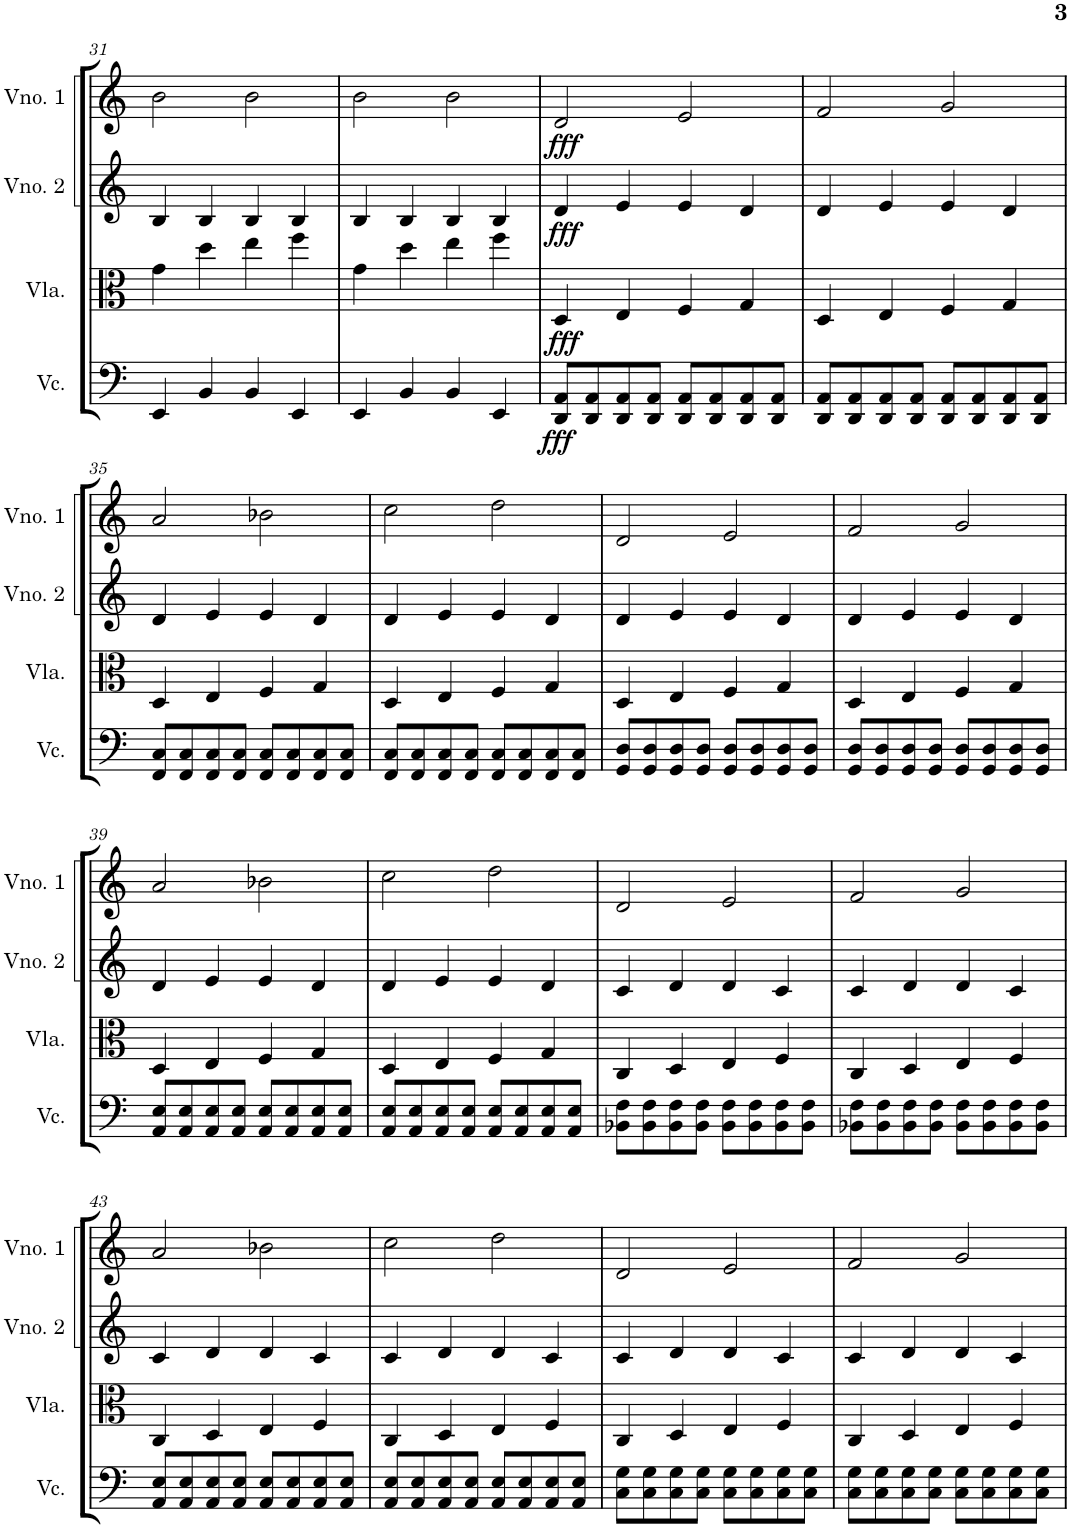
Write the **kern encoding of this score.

**kern	**dynam	**kern	**dynam	**kern	**dynam	**kern	**dynam
*part4	*part4	*part3	*part3	*part2	*part2	*part1	*part1
*staff4	*staff4	*staff3	*staff3	*staff2	*staff2	*staff1	*staff1
*I"Violoncelo	*	*I"Viola	*	*I"Violino 2	*	*I"Violino 1	*
*I'Vc.	*	*I'Vla.	*	*I'Vno. 2	*	*I'Vno. 1	*
!!LO:PB:g=z
*clefF4	*	*clefC3	*	*clefG2	*	*clefG2	*
*k[]	*	*k[]	*	*k[]	*	*k[]	*
*M4/4	*	*M4/4	*	*M4/4	*	*M4/4	*
=31	=31	=31	=31	=31	=31	=31	=31
4EE/	.	4g\	.	4B/	.	2b\	.
4BB/	.	4dd\	.	4B/	.	.	.
4BB/	.	4ee\	.	4B/	.	2b\	.
4EE/	.	4ff\	.	4B/	.	.	.
=32	=32	=32	=32	=32	=32	=32	=32
4EE/	.	4g\	.	4B/	.	2b\	.
4BB/	.	4dd\	.	4B/	.	.	.
4BB/	.	4ee\	.	4B/	.	2b\	.
4EE/	.	4ff\	.	4B/	.	.	.
=33	=33	=33	=33	=33	=33	=33	=33
!	!LO:DY:b	!	!LO:DY:b	!	!LO:DY:b	!	!LO:DY:b
8DD/ 8AA/L	fff	4D/	fff	4d/	fff	2d/	fff
8DD/ 8AA/	.	.	.	.	.	.	.
8DD/ 8AA/	.	4E/	.	4e/	.	.	.
8DD/ 8AA/J	.	.	.	.	.	.	.
8DD/ 8AA/L	.	4F/	.	4e/	.	2e/	.
8DD/ 8AA/	.	.	.	.	.	.	.
8DD/ 8AA/	.	4G/	.	4d/	.	.	.
8DD/ 8AA/J	.	.	.	.	.	.	.
=34	=34	=34	=34	=34	=34	=34	=34
8DD/ 8AA/L	.	4D/	.	4d/	.	2f/	.
8DD/ 8AA/	.	.	.	.	.	.	.
8DD/ 8AA/	.	4E/	.	4e/	.	.	.
8DD/ 8AA/J	.	.	.	.	.	.	.
8DD/ 8AA/L	.	4F/	.	4e/	.	2g/	.
8DD/ 8AA/	.	.	.	.	.	.	.
8DD/ 8AA/	.	4G/	.	4d/	.	.	.
8DD/ 8AA/J	.	.	.	.	.	.	.
!!LO:LB:g=z
=35	=35	=35	=35	=35	=35	=35	=35
8FF/ 8C/L	.	4D/	.	4d/	.	2a/	.
8FF/ 8C/	.	.	.	.	.	.	.
8FF/ 8C/	.	4E/	.	4e/	.	.	.
8FF/ 8C/J	.	.	.	.	.	.	.
8FF/ 8C/L	.	4F/	.	4e/	.	2b-X\	.
8FF/ 8C/	.	.	.	.	.	.	.
8FF/ 8C/	.	4G/	.	4d/	.	.	.
8FF/ 8C/J	.	.	.	.	.	.	.
=36	=36	=36	=36	=36	=36	=36	=36
8FF/ 8C/L	.	4D/	.	4d/	.	2cc\	.
8FF/ 8C/	.	.	.	.	.	.	.
8FF/ 8C/	.	4E/	.	4e/	.	.	.
8FF/ 8C/J	.	.	.	.	.	.	.
8FF/ 8C/L	.	4F/	.	4e/	.	2dd\	.
8FF/ 8C/	.	.	.	.	.	.	.
8FF/ 8C/	.	4G/	.	4d/	.	.	.
8FF/ 8C/J	.	.	.	.	.	.	.
=37	=37	=37	=37	=37	=37	=37	=37
8GG/ 8D/L	.	4D/	.	4d/	.	2d/	.
8GG/ 8D/	.	.	.	.	.	.	.
8GG/ 8D/	.	4E/	.	4e/	.	.	.
8GG/ 8D/J	.	.	.	.	.	.	.
8GG/ 8D/L	.	4F/	.	4e/	.	2e/	.
8GG/ 8D/	.	.	.	.	.	.	.
8GG/ 8D/	.	4G/	.	4d/	.	.	.
8GG/ 8D/J	.	.	.	.	.	.	.
=38	=38	=38	=38	=38	=38	=38	=38
8GG/ 8D/L	.	4D/	.	4d/	.	2f/	.
8GG/ 8D/	.	.	.	.	.	.	.
8GG/ 8D/	.	4E/	.	4e/	.	.	.
8GG/ 8D/J	.	.	.	.	.	.	.
8GG/ 8D/L	.	4F/	.	4e/	.	2g/	.
8GG/ 8D/	.	.	.	.	.	.	.
8GG/ 8D/	.	4G/	.	4d/	.	.	.
8GG/ 8D/J	.	.	.	.	.	.	.
!!LO:LB:g=z
=39	=39	=39	=39	=39	=39	=39	=39
8AA/ 8E/L	.	4D/	.	4d/	.	2a/	.
8AA/ 8E/	.	.	.	.	.	.	.
8AA/ 8E/	.	4E/	.	4e/	.	.	.
8AA/ 8E/J	.	.	.	.	.	.	.
8AA/ 8E/L	.	4F/	.	4e/	.	2b-X\	.
8AA/ 8E/	.	.	.	.	.	.	.
8AA/ 8E/	.	4G/	.	4d/	.	.	.
8AA/ 8E/J	.	.	.	.	.	.	.
=40	=40	=40	=40	=40	=40	=40	=40
8AA/ 8E/L	.	4D/	.	4d/	.	2cc\	.
8AA/ 8E/	.	.	.	.	.	.	.
8AA/ 8E/	.	4E/	.	4e/	.	.	.
8AA/ 8E/J	.	.	.	.	.	.	.
8AA/ 8E/L	.	4F/	.	4e/	.	2dd\	.
8AA/ 8E/	.	.	.	.	.	.	.
8AA/ 8E/	.	4G/	.	4d/	.	.	.
8AA/ 8E/J	.	.	.	.	.	.	.
=41	=41	=41	=41	=41	=41	=41	=41
8BB-X\ 8F\L	.	4C/	.	4c/	.	2d/	.
8BB-\ 8F\	.	.	.	.	.	.	.
8BB-\ 8F\	.	4D/	.	4d/	.	.	.
8BB-\ 8F\J	.	.	.	.	.	.	.
8BB-\ 8F\L	.	4E/	.	4d/	.	2e/	.
8BB-\ 8F\	.	.	.	.	.	.	.
8BB-\ 8F\	.	4F/	.	4c/	.	.	.
8BB-\ 8F\J	.	.	.	.	.	.	.
=42	=42	=42	=42	=42	=42	=42	=42
8BB-X\ 8F\L	.	4C/	.	4c/	.	2f/	.
8BB-\ 8F\	.	.	.	.	.	.	.
8BB-\ 8F\	.	4D/	.	4d/	.	.	.
8BB-\ 8F\J	.	.	.	.	.	.	.
8BB-\ 8F\L	.	4E/	.	4d/	.	2g/	.
8BB-\ 8F\	.	.	.	.	.	.	.
8BB-\ 8F\	.	4F/	.	4c/	.	.	.
8BB-\ 8F\J	.	.	.	.	.	.	.
!!LO:LB:g=z
=43	=43	=43	=43	=43	=43	=43	=43
8AA/ 8E/L	.	4C/	.	4c/	.	2a/	.
8AA/ 8E/	.	.	.	.	.	.	.
8AA/ 8E/	.	4D/	.	4d/	.	.	.
8AA/ 8E/J	.	.	.	.	.	.	.
8AA/ 8E/L	.	4E/	.	4d/	.	2b-X\	.
8AA/ 8E/	.	.	.	.	.	.	.
8AA/ 8E/	.	4F/	.	4c/	.	.	.
8AA/ 8E/J	.	.	.	.	.	.	.
=44	=44	=44	=44	=44	=44	=44	=44
8AA/ 8E/L	.	4C/	.	4c/	.	2cc\	.
8AA/ 8E/	.	.	.	.	.	.	.
8AA/ 8E/	.	4D/	.	4d/	.	.	.
8AA/ 8E/J	.	.	.	.	.	.	.
8AA/ 8E/L	.	4E/	.	4d/	.	2dd\	.
8AA/ 8E/	.	.	.	.	.	.	.
8AA/ 8E/	.	4F/	.	4c/	.	.	.
8AA/ 8E/J	.	.	.	.	.	.	.
=45	=45	=45	=45	=45	=45	=45	=45
8C\ 8G\L	.	4C/	.	4c/	.	2d/	.
8C\ 8G\	.	.	.	.	.	.	.
8C\ 8G\	.	4D/	.	4d/	.	.	.
8C\ 8G\J	.	.	.	.	.	.	.
8C\ 8G\L	.	4E/	.	4d/	.	2e/	.
8C\ 8G\	.	.	.	.	.	.	.
8C\ 8G\	.	4F/	.	4c/	.	.	.
8C\ 8G\J	.	.	.	.	.	.	.
=46	=46	=46	=46	=46	=46	=46	=46
8C\ 8G\L	.	4C/	.	4c/	.	2f/	.
8C\ 8G\	.	.	.	.	.	.	.
8C\ 8G\	.	4D/	.	4d/	.	.	.
8C\ 8G\J	.	.	.	.	.	.	.
8C\ 8G\L	.	4E/	.	4d/	.	2g/	.
8C\ 8G\	.	.	.	.	.	.	.
8C\ 8G\	.	4F/	.	4c/	.	.	.
8C\ 8G\J	.	.	.	.	.	.	.
=	=	=	=	=	=	=	=
*-	*-	*-	*-	*-	*-	*-	*-
